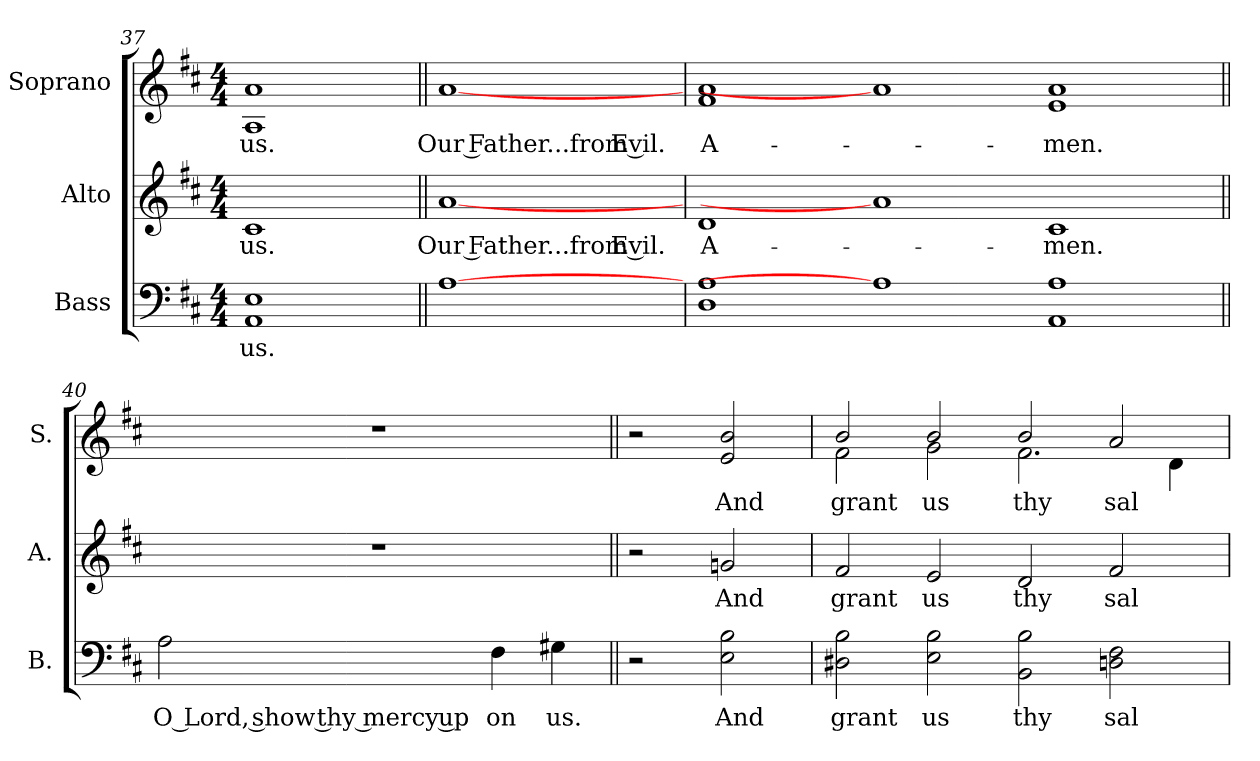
**kern	**text	**kern	**text	**kern	**text
*part3	*part3	*part2	*part2	*part1	*part1
*staff3	*staff3	*staff2	*staff2	*staff1	*staff1
*I"Bass	*	*I"Alto	*	*I"Soprano	*
*I'B.	*	*I'A.	*	*I'S.	*
*clefF4	*	*clefG2	*	*clefG2	*
*k[f#c#]	*	*k[f#c#]	*	*k[f#c#]	*
*D:	*	*D:	*	*D:	*
*M4/4	*	*M4/4	*	*M4/4	*
=37	=37	=37	=37	=37	=37
!	!LO:LY:b:color=#000000	!	!	!	!
!	!	!	!LO:LY:b:color=#000000	!	!
!	!	!	!	!	!LO:LY:b:color=#000000
1AAi 1Ei	us.	1c#i	us.	1Ai 1ai	us.
=38||	=38||	=38||	=38||	=38||	=38||
!	!	!	!LO:LY:b:color=#000000	!	!
!	!	!	!	!	!LO:LY:b:color=#000000
[1Ai	.	[1ai	Our Father...from Evil.	[1ai	Our Father...from Evil.
=39	=39	=39	=39	=39	=39
!	!	!	!LO:LY:b:color=#000000	!	!
!	!	!	!	!	!LO:LY:b:color=#000000
1Di 1Ai	.	1di	A-	1f#i 1ai	A-
1Ai]	.	1ai]	.	1ai]	.
!	!	!	!LO:LY:b:color=#000000	!	!
!	!	!	!	!	!LO:LY:b:color=#000000
1AAi 1Ai	.	1c#i	-men.	1ei 1ai	-men.
!!LO:PB:g=z
=40||	=40||	=40||	=40||	=40||	=40||
!	!LO:LY:b:color=#000000	!	!	!	!
2Ai\	O Lord, show thy mercy up	1r	.	1r	.
!	!LO:LY:b:color=#000000	!	!	!	!
4F#i\	on	.	.	.	.
!	!LO:LY:b:color=#000000	!	!	!	!
4G#Xi\	us.	.	.	.	.
!!LO:LB:g=z
=41||	=41||	=41||	=41||	=41||	=41||
2r	.	2r	.	2r	.
!	!LO:LY:b:color=#000000	!	!	!	!
!	!	!	!LO:LY:b:color=#000000	!	!
!	!	!	!	!	!LO:LY:b:color=#000000
2Ei\ 2Bi	And	2gni/	And	2ei/ 2bi	And
=42	=42	=42	=42	=42	=42
!	!LO:LY:b:color=#000000	!	!	!	!
!	!	!	!LO:LY:b:color=#000000	!	!
!	!	!	!	!	!LO:LY:b:color=#000000
*	*	*	*	*^	*
2D#Xi\ 2Bi	grant	2f#i/	grant	2bi/	2f#i\	grant
!	!LO:LY:b:color=#000000	!	!	!	!	!
!	!	!	!LO:LY:b:color=#000000	!	!	!
!	!	!	!	!	!	!LO:LY:b:color=#000000
2Ei\ 2Bi	us	2ei/	us	2bi/	2gi\	us
!	!LO:LY:b:color=#000000	!	!	!	!	!
!	!	!	!LO:LY:b:color=#000000	!	!	!
!	!	!	!	!	!	!LO:LY:b:color=#000000
2BBi\ 2Bi	thy	2di/	thy	2bi/	2.f#i\	thy
!	!LO:LY:b:color=#000000	!	!	!	!	!
!	!	!	!LO:LY:b:color=#000000	!	!	!
!	!	!	!	!	!	!LO:LY:b:color=#000000
2Dni\ 2F#i	sal-	2f#i/	sal-	2ai/	.	sal-
.	.	.	.	.	4di\	.
*	*	*	*	*v	*v	*
=	=	=	=	=	=
*-	*-	*-	*-	*-	*-
